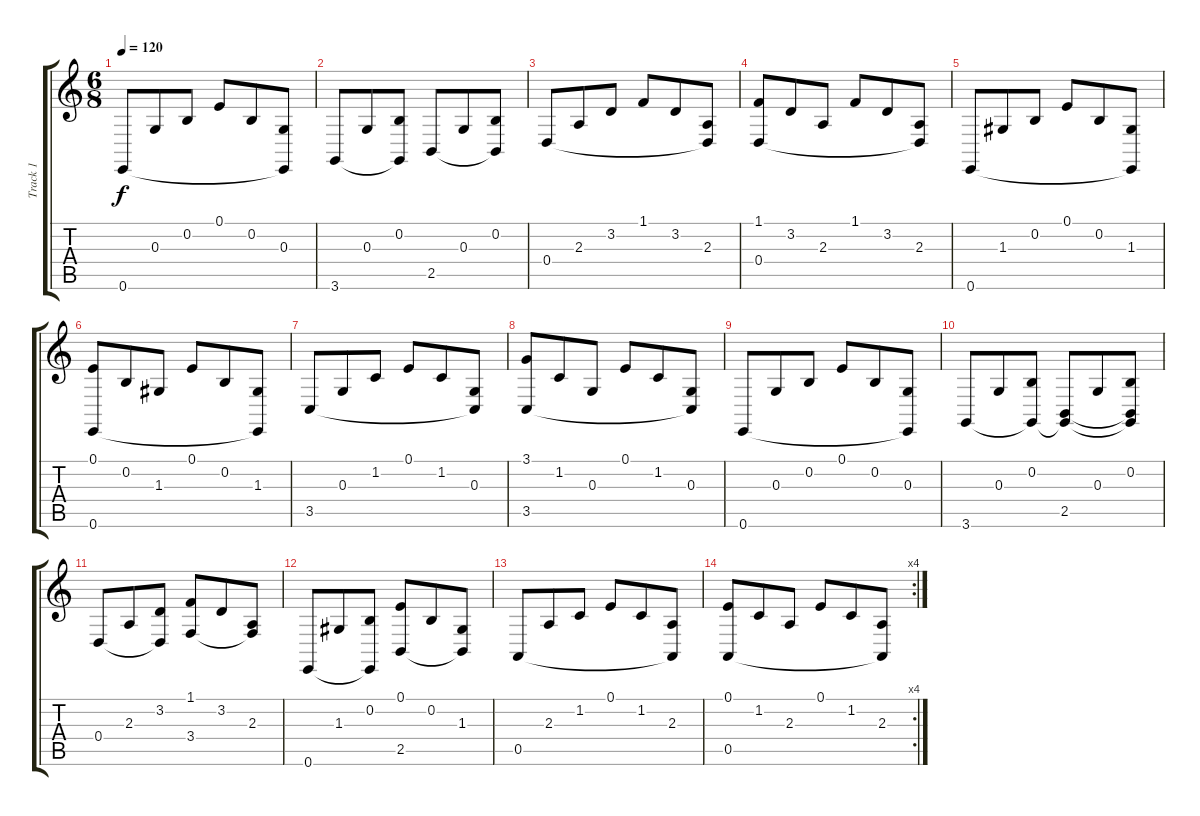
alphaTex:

\track ("Track 1" "Track 1") {instrument electricpiano1}
\staff {score tabs}
\tuning (E4 B3 G3 D3 A2 E2) {hide}
\ts (6 8)
\tempo 120
\clef g2
\ks c
0.6.8{dy f} 0.3.8 0.2.8 0.1.8 0.2.8 (0.3 0.6{t}).8 |
3.6.8 0.3.8 (0.2 3.6{t}).8 2.5.8 0.3.8 (0.2 2.5{t}).8 |
0.4.8 2.3.8 3.2.8 1.1.8 3.2.8 (2.3 0.4{t}).8 |
(1.1 0.4).8 3.2.8 2.3.8 1.1.8 3.2.8 (2.3 0.4{t}).8 |
0.6.8 1.3.8 0.2.8 0.1.8 0.2.8 (1.3 0.6{t}).8 |
(0.1 0.6).8 0.2.8 1.3.8 0.1.8 0.2.8 (1.3 0.6{t}).8 |
3.5.8 0.3.8 1.2.8 0.1.8 1.2.8 (0.3 3.5{t}).8 |
(3.1 3.5).8 1.2.8 0.3.8 0.1.8 1.2.8 (0.3 3.5{t}).8 |
0.6.8 0.3.8 0.2.8 0.1.8 0.2.8 (0.3 0.6{t}).8 |
3.6.8 0.3.8 (0.2 3.6{t}).8 (2.5 3.6{t}).8 0.3.8 (0.2 2.5{t} 3.6{t}).8 |
0.4.8 2.3.8 (3.2 0.4{t}).8 (1.1 3.4).8 3.2.8 (2.3 3.4{t}).8 |
0.6.8 1.3.8 (0.2 0.6{t}).8 (0.1 2.5).8 0.2.8 (1.3 2.5{t}).8 |
0.5.8 2.3.8 1.2.8 0.1.8 1.2.8 (2.3 0.5{t}).8 |
\rc 4
(0.1 0.5).8 1.2.8 2.3.8 0.1.8 1.2.8 (2.3 0.5{t}).8
